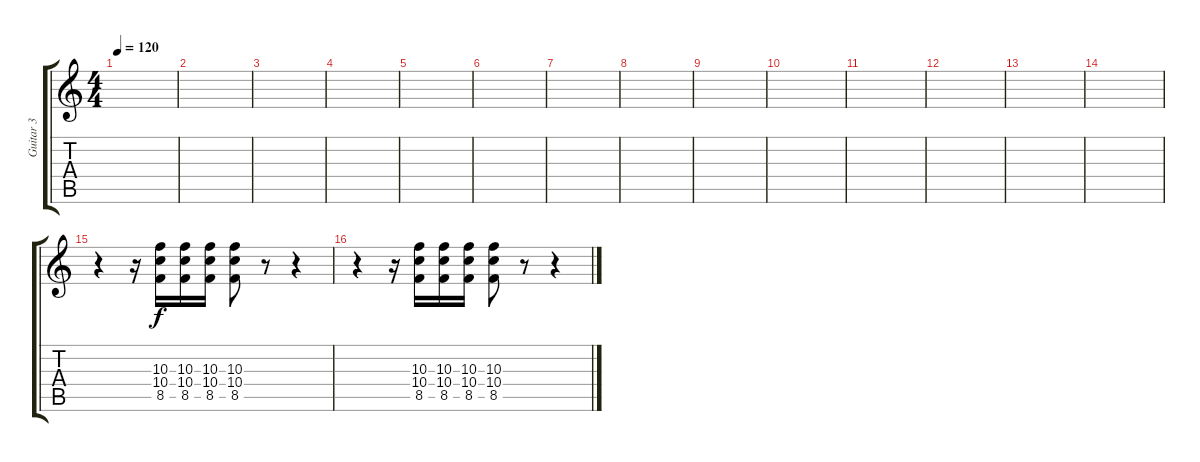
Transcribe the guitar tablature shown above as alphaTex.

\track ("Guitar 3" "Guitar 3") {instrument overdrivenguitar}
\staff {score tabs}
\tuning (E4 B3 G3 D3 A2 E2) {hide}
\ts (4 4)
\tempo 120
\clef g2
\ks c
|
|
|
|
|
|
|
|
|
|
|
|
|
|
r.4 r.16 (10.3 10.4 8.5).16 (10.3 10.4 8.5).16 (10.3 10.4 8.5).16 (10.3 10.4 8.5).8 r.8 r.4 |
r.4 r.16 (10.3 10.4 8.5).16 (10.3 10.4 8.5).16 (10.3 10.4 8.5).16 (10.3 10.4 8.5).8 r.8 r.4
